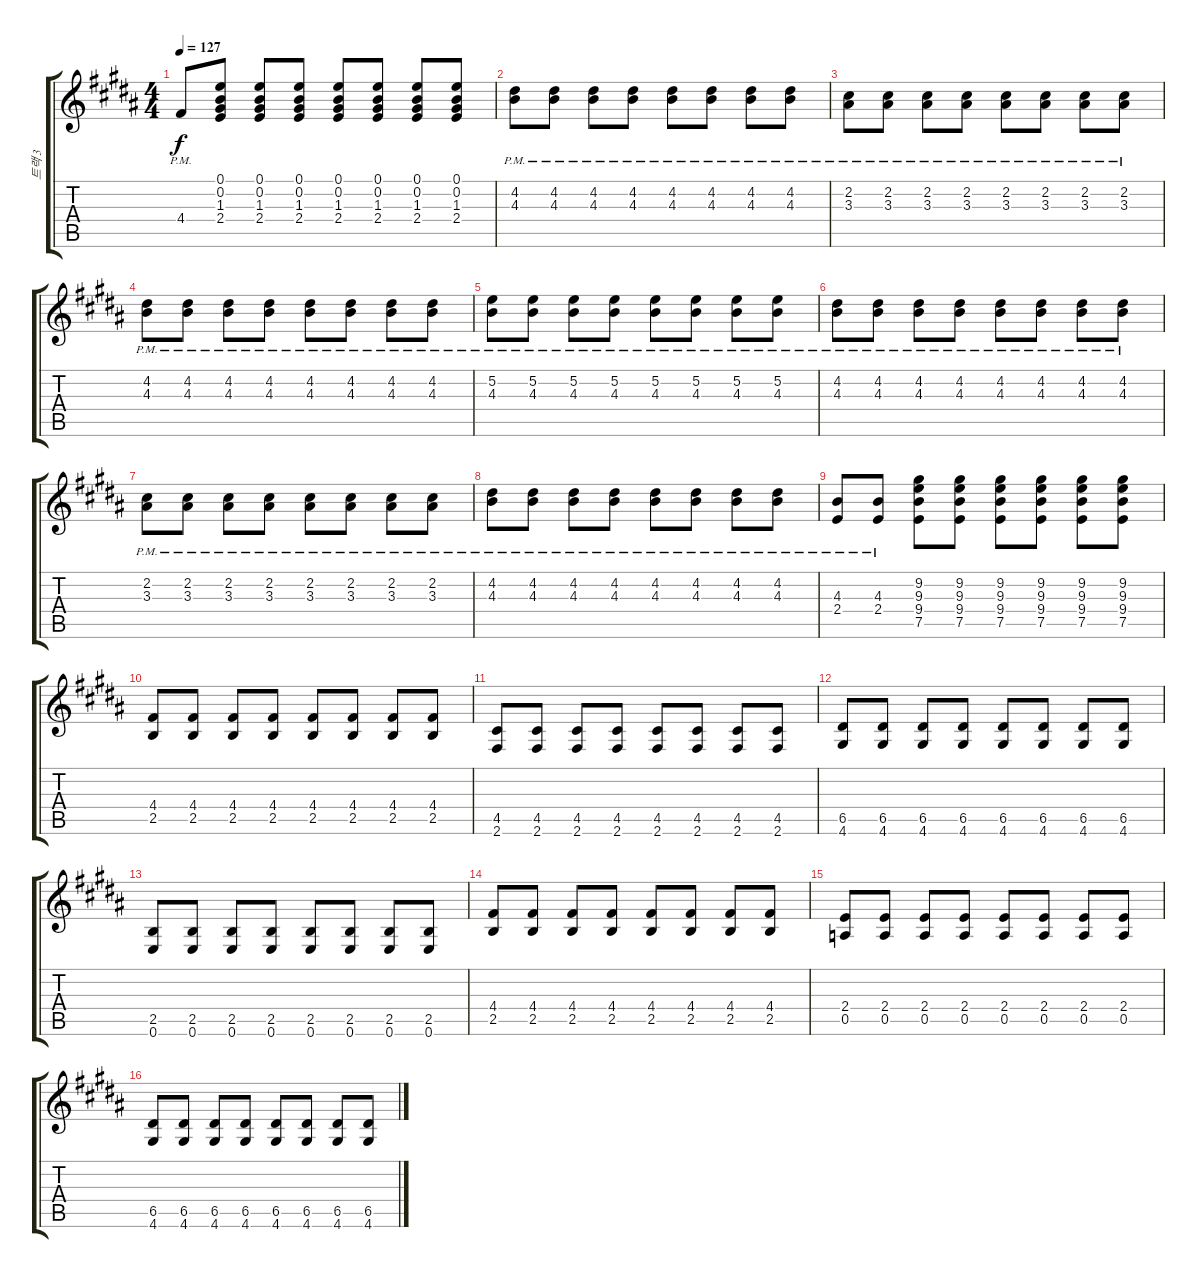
\track ("트랙 3" "트랙 3") {instrument acousticguitarsteel}
\staff {score tabs}
\tuning (E4 B3 G3 D3 A2 E2) {hide}
\ts (4 4)
\tempo 127
\clef g2
\ks b
4.4{pm}.8{dy f} (0.1 0.2 1.3 2.4).8 (0.1 0.2 1.3 2.4).8 (0.1 0.2 1.3 2.4).8 (0.1 0.2 1.3 2.4).8 (0.1 0.2 1.3 2.4).8 (0.1 0.2 1.3 2.4).8 (0.1 0.2 1.3 2.4).8 |
(4.2{pm} 4.3{pm}).8 (4.2{pm} 4.3{pm}).8 (4.2{pm} 4.3{pm}).8 (4.2{pm} 4.3{pm}).8 (4.2{pm} 4.3{pm}).8 (4.2{pm} 4.3{pm}).8 (4.2{pm} 4.3{pm}).8 (4.2{pm} 4.3{pm}).8 |
(2.2{pm} 3.3{pm}).8 (2.2{pm} 3.3{pm}).8 (2.2{pm} 3.3{pm}).8 (2.2{pm} 3.3{pm}).8 (2.2{pm} 3.3{pm}).8 (2.2{pm} 3.3{pm}).8 (2.2{pm} 3.3{pm}).8 (2.2{pm} 3.3{pm}).8 |
(4.2{pm} 4.3{pm}).8 (4.2{pm} 4.3{pm}).8 (4.2{pm} 4.3{pm}).8 (4.2{pm} 4.3{pm}).8 (4.2{pm} 4.3{pm}).8 (4.2{pm} 4.3{pm}).8 (4.2{pm} 4.3{pm}).8 (4.2{pm} 4.3{pm}).8 |
(5.2{pm} 4.3{pm}).8 (5.2{pm} 4.3{pm}).8 (5.2{pm} 4.3{pm}).8 (5.2{pm} 4.3{pm}).8 (5.2{pm} 4.3{pm}).8 (5.2{pm} 4.3{pm}).8 (5.2{pm} 4.3{pm}).8 (5.2{pm} 4.3{pm}).8 |
(4.2{pm} 4.3{pm}).8 (4.2{pm} 4.3{pm}).8 (4.2{pm} 4.3{pm}).8 (4.2{pm} 4.3{pm}).8 (4.2{pm} 4.3{pm}).8 (4.2{pm} 4.3{pm}).8 (4.2{pm} 4.3{pm}).8 (4.2{pm} 4.3{pm}).8 |
(2.2{pm} 3.3{pm}).8 (2.2{pm} 3.3{pm}).8 (2.2{pm} 3.3{pm}).8 (2.2{pm} 3.3{pm}).8 (2.2{pm} 3.3{pm}).8 (2.2{pm} 3.3{pm}).8 (2.2{pm} 3.3{pm}).8 (2.2{pm} 3.3{pm}).8 |
(4.2{pm} 4.3{pm}).8 (4.2{pm} 4.3{pm}).8 (4.2{pm} 4.3{pm}).8 (4.2{pm} 4.3{pm}).8 (4.2{pm} 4.3{pm}).8 (4.2{pm} 4.3{pm}).8 (4.2{pm} 4.3{pm}).8 (4.2{pm} 4.3{pm}).8 |
(4.3 2.4{pm}).8 (4.3 2.4{pm}).8 (9.2 9.3 9.4 7.5).8 (9.2 9.3 9.4 7.5).8 (9.2 9.3 9.4 7.5).8 (9.2 9.3 9.4 7.5).8 (9.2 9.3 9.4 7.5).8 (9.2 9.3 9.4 7.5).8 |
(4.4 2.5).8{volume 12 instrument acousticguitarsteel} (4.4 2.5).8 (4.4 2.5).8 (4.4 2.5).8 (4.4 2.5).8 (4.4 2.5).8 (4.4 2.5).8 (4.4 2.5).8 |
(4.5 2.6).8 (4.5 2.6).8 (4.5 2.6).8 (4.5 2.6).8 (4.5 2.6).8 (4.5 2.6).8 (4.5 2.6).8 (4.5 2.6).8 |
(6.5 4.6).8 (6.5 4.6).8 (6.5 4.6).8 (6.5 4.6).8 (6.5 4.6).8 (6.5 4.6).8 (6.5 4.6).8 (6.5 4.6).8 |
(2.5 0.6).8 (2.5 0.6).8 (2.5 0.6).8 (2.5 0.6).8 (2.5 0.6).8 (2.5 0.6).8 (2.5 0.6).8 (2.5 0.6).8 |
(4.4 2.5).8 (4.4 2.5).8 (4.4 2.5).8 (4.4 2.5).8 (4.4 2.5).8 (4.4 2.5).8 (4.4 2.5).8 (4.4 2.5).8 |
(2.4 0.5).8 (2.4 0.5).8 (2.4 0.5).8 (2.4 0.5).8 (2.4 0.5).8 (2.4 0.5).8 (2.4 0.5).8 (2.4 0.5).8 |
(6.5 4.6).8 (6.5 4.6).8 (6.5 4.6).8 (6.5 4.6).8 (6.5 4.6).8 (6.5 4.6).8 (6.5 4.6).8 (6.5 4.6).8
